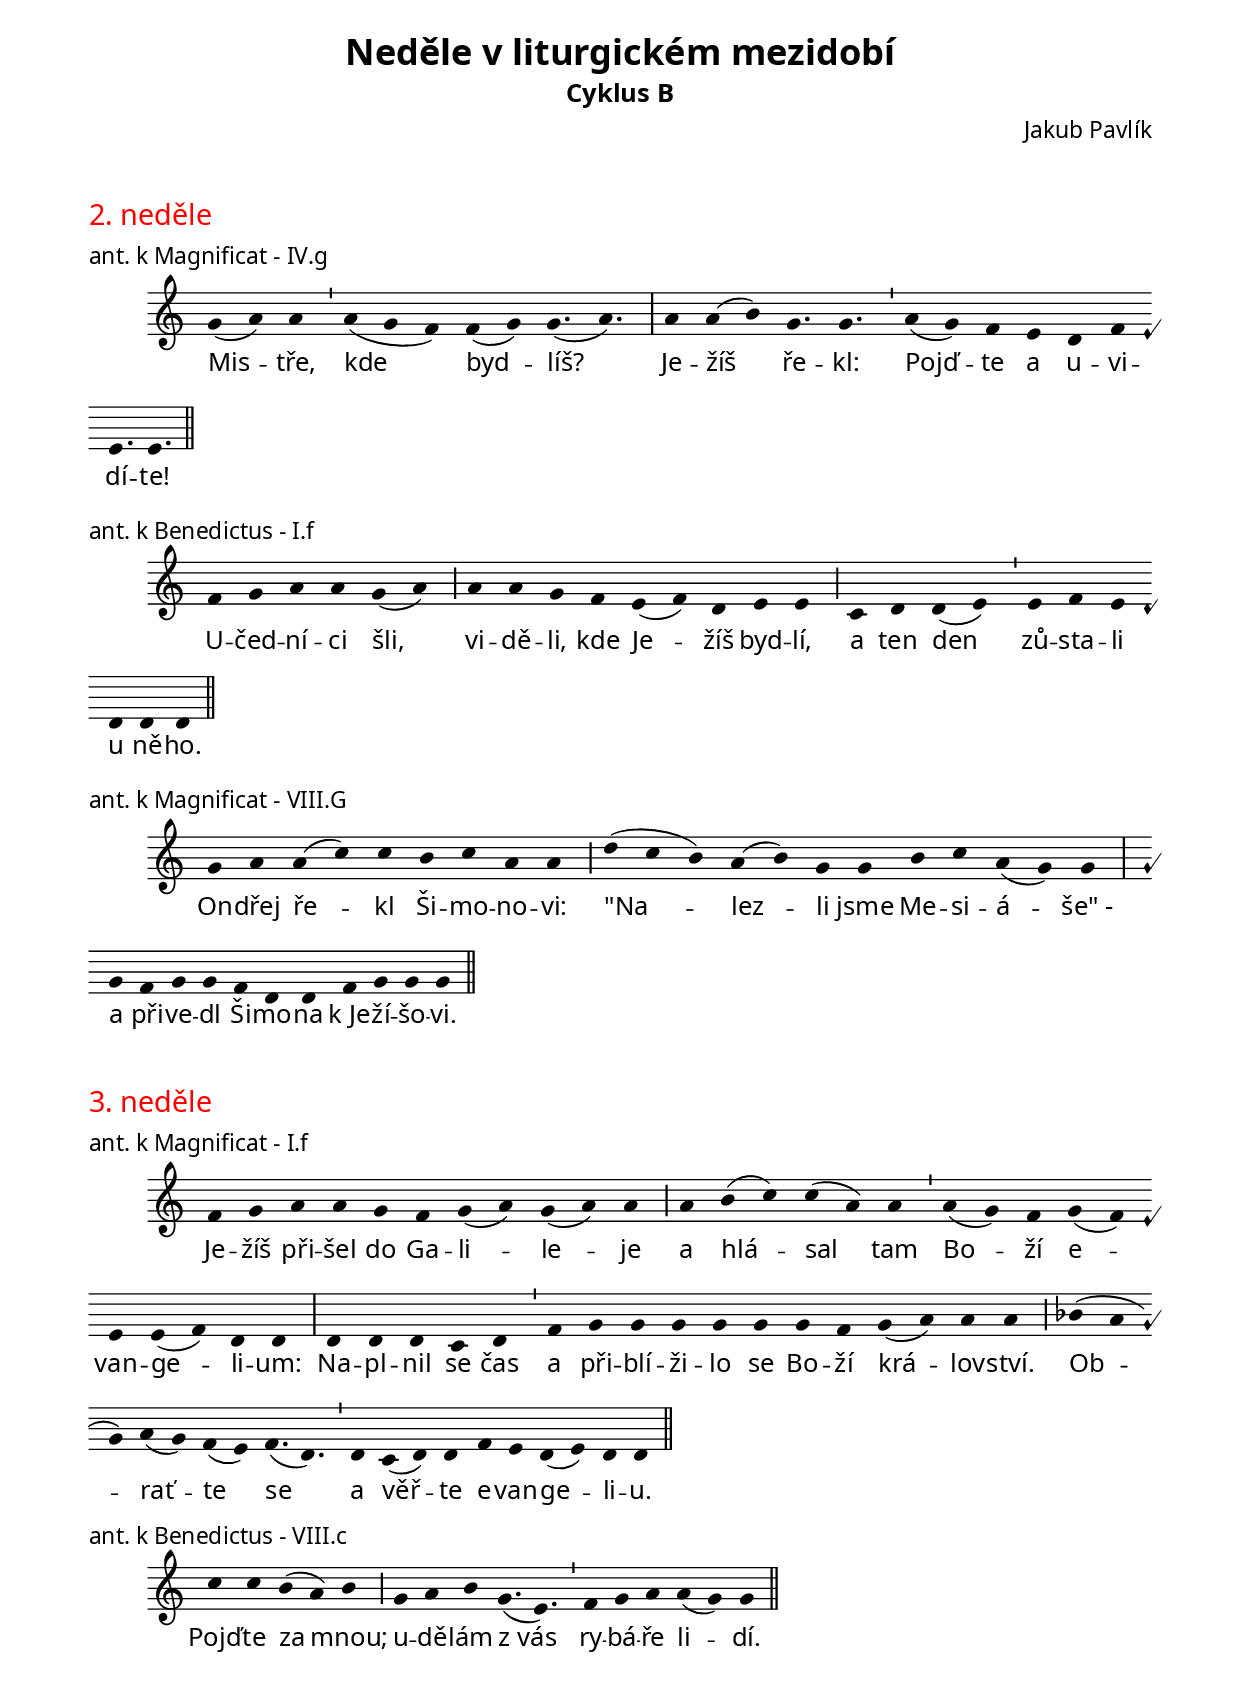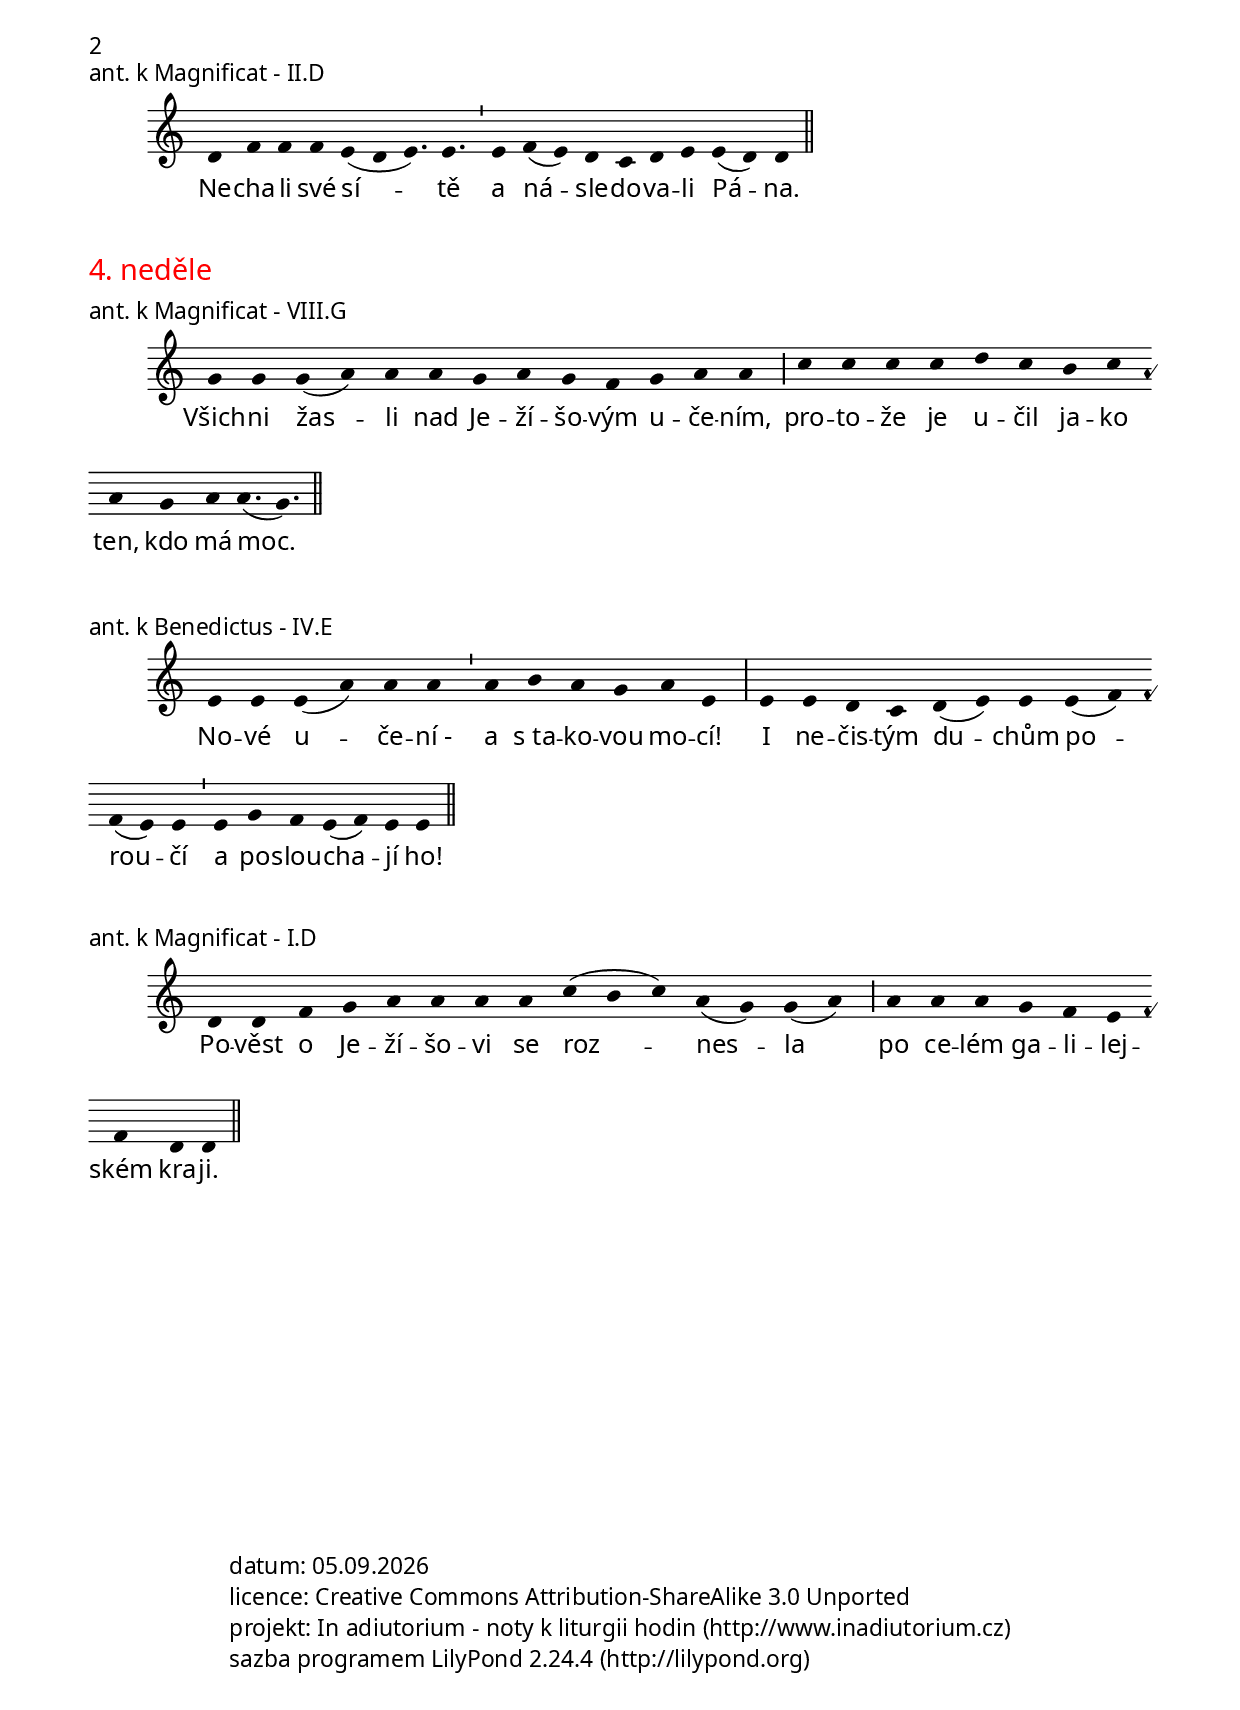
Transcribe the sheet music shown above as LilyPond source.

\version "2.14.2"

\header {
  title = "Neděle v liturgickém mezidobí"
  composer = "Jakub Pavlík"
}

\include "spolecne.ly"

\bookpart {
  \header {
    subtitle = "Cyklus B"
  }

  %{
  \markup {\nadpisDen {"X. neděle"}}
  
  \score {
    \relative c' {
      \choralniRezim

    }
    \addlyrics {

    }
    \header {
      quid = "ant. k"
      modus = ""
      differentia = ""
      psalmus = ""
      id = ""
      piece = \markup {\sestavTitulekBezZalmu}
    }
  }
  %}

  \markup {\nadpisDen {"2. neděle"}}

  \score {
    \relative c'' {
      \choralniRezim
      g( a) a \barMin a( g f) f( g) g4.( a) \barMax
      a4 a( b) g4. g \barMin
      a4( g) f e d f e4. e \barFinalis
    }
    \addlyrics {
      Mis -- tře, kde byd -- líš?
      Je -- žíš ře -- kl:
      Pojď -- te a u -- vi -- dí -- te!
    }
    \header {
      quid = "ant. k Magnificat"
      modus = "IV"
      differentia = "g"
      psalmus = ""
      id = "ne2b-1ne-mag"
      piece = \markup {\sestavTitulekBezZalmu}
    }
  }

  \score {
    \relative c' {
      \choralniRezim
      f4 g a a g( a) \barMaior
      a a g f e( f) d e e \barMaior
      c d d( e) \barMin e f e d d d \barFinalis
    }
    \addlyrics {
      U -- čed -- ní -- ci šli,
      vi -- dě -- li, kde Je -- žíš byd -- lí,
      a ten den zů -- sta -- li u ně -- ho.
    }
    \header {
      quid = "ant. k Benedictus"
      modus = "I"
      differentia = "f"
      psalmus = ""
      id = "ne2b-rch-ben"
      piece = \markup {\sestavTitulekBezZalmu}
    }
  }

  \score {
    \relative c'' {
      \choralniRezim
      g4 a a( c) c b c a a \barMaior
      d( c b) a( b) g g b c a( g) g \barMax
      g f g g f d d f g g g \barFinalis
    }
    \addlyrics {
      On -- dřej ře -- kl Ši -- mo -- no -- vi:
      "\"Na" -- lez -- li jsme Me -- si -- á -- "še\" -"
      a při -- ve -- dl Ši -- mo -- na k_Je -- ží -- šo -- vi.
    }
    \header {
      quid = "ant. k Magnificat"
      modus = "VIII"
      differentia = "G"
      psalmus = ""
      id = "ne2b-ne2-mag"
      piece = \markup {\sestavTitulekBezZalmu}
    }
  }
  
  \markup {\nadpisDen {"3. neděle"}}
    
  \score {
    \relative c' {
      \choralniRezim
      f4 g a a g f g( a) g( a) a \barMaior
      a b( c) c( a) a \barMin 
      a( g) f g( f) e e( f) d d \barMax
      
      d d d c d \barMin
      f g g g g g g f g( a) a a \barMaior
      bes( a g) a( g) f( e) f4.( d) \barMin
      d4 c( d) d f e d( e) d d \barFinalis
    }
    \addlyrics {
      Je -- žíš při -- šel do Ga -- li -- le -- je
      a hlá -- sal tam 
      Bo -- ží e -- van -- ge -- li -- um:
      
      Na -- pl -- nil se čas
      a při -- blí -- ži -- lo se Bo -- ží krá -- lov -- ství.
      Ob -- rať -- te se
      a věř -- te e -- van -- ge -- li -- u.
    }
    \header {
      quid = "ant. k Magnificat"
      modus = "I"
      differentia = "f"
      psalmus = ""
      id = "ne3b-ne1-mag"
      piece = \markup {\sestavTitulekBezZalmu}
    }
  }
  
  \score {
    \relative c'' {
      \choralniRezim
      c4 c b( a) b \barMaior
      g a b g4.( e) \barMin
      f4 g a a( g) g \barFinalis
    }
    \addlyrics {
      Pojď -- te za mnou;
      u -- dě -- lám z_vás ry -- bá -- ře li -- dí.
    }
    \header {
      quid = "ant. k Benedictus"
      modus = "VIII"
      differentia = "c"
      psalmus = ""
      id = "ne3b-rch-ben"
      piece = \markup {\sestavTitulekBezZalmu}
    }
  }
  
  \score {
    \relative c' {
      \choralniRezim
      d4 f f f e( d e4.) e \barMin
      e4 f( e) d c d e e( d) d \barFinalis
    }
    \addlyrics {
      Ne -- cha -- li své sí -- tě
      a ná -- sle -- do -- va -- li Pá -- na.
    }
    \header {
      quid = "ant. k Magnificat"
      modus = "II"
      differentia = "D"
      psalmus = ""
      id = "ne3b-ne2-mag"
      piece = \markup {\sestavTitulekBezZalmu}
    }
  }
  
  \markup {\nadpisDen {"4. neděle"}} 
  
  \score {
    \relative c'' {
      \choralniRezim
      g4 g g( a) a a g a g f g a a \barMaior
      c c c c d c b c a g a a4.( g) \barFinalis
    }
    \addlyrics {
      Všich -- ni žas -- li nad Je -- ží -- šo -- vým u -- če -- ním,
      pro -- to -- že je u -- čil ja -- ko ten,
      kdo má moc.
    }
    \header {
      quid = "ant. k Magnificat"
      modus = "VIII"
      differentia = "G"
      psalmus = ""
      id = "ne4b-ne1-mag"
      piece = \markup {\sestavTitulekBezZalmu}
    }
  }
  
  \score {
    \relative c' {
      \choralniRezim
      e4 e e( a) a a \barMin
      a b a g a e \barMax
      e e d c d( e) e e( f) f( e) e \barMin
      e g f e( f) e e \barFinalis
    }
    \addlyrics {
      No -- vé u -- če -- ní_- 
      a s_ta -- ko -- vou mo -- cí!
      I ne -- čis -- tým du -- chům po -- rou -- čí
      a po -- slou -- cha -- jí ho!
    }
    \header {
      quid = "ant. k Benedictus"
      modus = "IV"
      differentia = "E"
      psalmus = ""
      id = "ne4b-rch-ben"
      piece = \markup {\sestavTitulekBezZalmu}
    }
  }
  
  \score {
    \relative c' {
      \choralniRezim
      d4 d f g a a a a c( b c) a( g) g( a) \barMaior
      a a a g f e f d d \barFinalis
    }
    \addlyrics {
      Po -- věst o Je -- ží -- šo -- vi se roz -- nes -- la
      po ce -- lém ga -- li -- lej -- ském kra -- ji.
    }
    \header {
      quid = "ant. k Magnificat"
      modus = "I"
      differentia = "D"
      psalmus = ""
      id = "ne4b-2ne-mag"
      piece = \markup {\sestavTitulekBezZalmu}
    }
  }
    
}